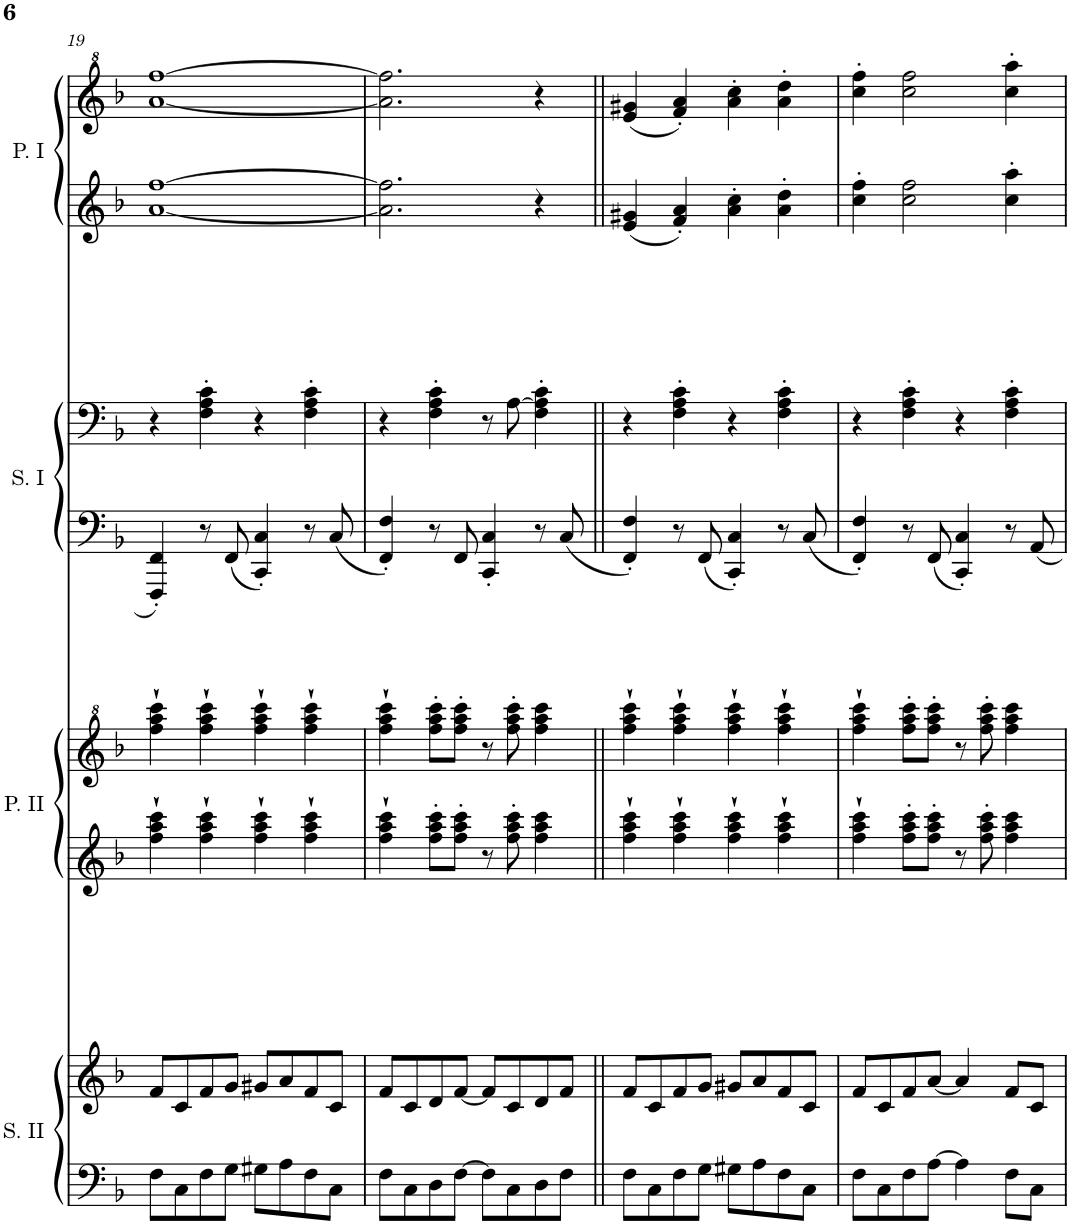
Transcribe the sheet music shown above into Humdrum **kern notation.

**kern	**kern	**kern	**kern	**kern	**kern	**kern	**kern
*part4	*part4	*part3	*part3	*part2	*part2	*part1	*part1
*staff8	*staff7	*staff6	*staff5	*staff4	*staff3	*staff2	*staff1
*I"Secondo II	*	*I"Primo II	*	*I"Secondo I	*	*I"Primo I	*
*I'S. II	*	*I'P. II	*	*I'S. I	*	*I'P. I	*
!!LO:PB:g=z
*clefF4	*clefG2	*clefG2	*clefG^2	*clefF4	*clefF4	*clefG2	*clefG^2
*k[b-]	*k[b-]	*k[b-]	*k[b-]	*k[b-]	*k[b-]	*k[b-]	*k[b-]
*M2/2	*M2/2	*M2/2	*M2/2	*M2/2	*M2/2	*M2/2	*M2/2
*met(c|)	*met(c|)	*met(c|)	*met(c|)	*met(c|)	*met(c|)	*met(c|)	*met(c|)
=19	=19	=19	=19	=19	=19	=19	=19
8F\L	8f/L	4ff\` 4aa\` 4ccc\`	4fff\` 4aaa\` 4cccc\`	4FFF/' 4FF/'	4r	[1a [1ff	[1aa [1fff
8C\	8c/	.	.	.	.	.	.
8F\	8f/	4ff\` 4aa\` 4ccc\`	4fff\` 4aaa\` 4cccc\`	8r	4F\' 4A\' 4c\'	.	.
8G\J	8g/J	.	.	8FF/	.	.	.
8G#X\L	8g#X/L	4ff\` 4aa\` 4ccc\`	4fff\` 4aaa\` 4cccc\`	4CC/' 4C/'	4r	.	.
8A\	8a/	.	.	.	.	.	.
8F\	8f/	4ff\` 4aa\` 4ccc\`	4fff\` 4aaa\` 4cccc\`	8r	4F\' 4A\' 4c\'	.	.
8C\J	8c/J	.	.	8C/	.	.	.
=20	=20	=20	=20	=20	=20	=20	=20
8F\L	8f/L	4ff\` 4aa\` 4ccc\`	4fff\` 4aaa\` 4cccc\`	4FF/' 4F/'	4r	2.a\] 2.ff\]	2.aa\] 2.fff\]
8C\	8c/	.	.	.	.	.	.
8D\	8d/	8ff\'> 8aa\'> 8ccc\'>L	8fff\'> 8aaa\'> 8cccc\'>L	8r	4F\' 4A\' 4c\'	.	.
[8F\J	[8f/J	8ff\'> 8aa\'> 8ccc\'>J	8fff\'> 8aaa\'> 8cccc\'>J	8FF/	.	.	.
8F\L]	8f/L]	8r	8r	4CC/' 4C/'	8r	.	.
8C\	8c/	8ff\'> 8aa\'> 8ccc\'>	8fff\'> 8aaa\'> 8cccc\'>	.	[8A\	.	.
8D\	8d/	4ff\ 4aa\ 4ccc\	4fff\ 4aaa\ 4cccc\	8r	4F\' 4A\]' 4c\'	4r	4r
8F\J	8f/J	.	.	8C/	.	.	.
=21||	=21||	=21||	=21||	=21||	=21||	=21||	=21||
8F\L	8f/L	4ff\` 4aa\` 4ccc\`	4fff\` 4aaa\` 4cccc\`	4FF/' 4F/'	4r	4e/ 4g#X/	(4ee/ 4gg#X/
8C\	8c/	.	.	.	.	.	.
8F\	8f/	4ff\` 4aa\` 4ccc\`	4fff\` 4aaa\` 4cccc\`	8r	4F\' 4A\' 4c\'	4f/' 4a/'	4ff/' 4aa/')
8G\J	8g/J	.	.	8FF/	.	.	.
8G#X\L	8g#X/L	4ff\` 4aa\` 4ccc\`	4fff\` 4aaa\` 4cccc\`	4CC/' 4C/'	4r	4a\' 4cc\'	4aa\' 4ccc\'
8A\	8a/	.	.	.	.	.	.
8F\	8f/	4ff\` 4aa\` 4ccc\`	4fff\` 4aaa\` 4cccc\`	8r	4F\' 4A\' 4c\'	4a\' 4dd\'	4aa\' 4ddd\'
8C\J	8c/J	.	.	8C/	.	.	.
=22	=22	=22	=22	=22	=22	=22	=22
8F\L	8f/L	4ff\` 4aa\` 4ccc\`	4fff\` 4aaa\` 4cccc\`	4FF/' 4F/'	4r	4cc\' 4ff\'	4ccc\' 4fff\'
8C\	8c/	.	.	.	.	.	.
8F\	8f/	8ff\'> 8aa\'> 8ccc\'>L	8fff\'> 8aaa\'> 8cccc\'>L	8r	4F\' 4A\' 4c\'	2cc\ 2ff\	2ccc\ 2fff\
[8A\J	[8a/J	8ff\'> 8aa\'> 8ccc\'>J	8fff\'> 8aaa\'> 8cccc\'>J	8FF/	.	.	.
4A\]	4a/]	8r	8r	4CC/' 4C/'	4r	.	.
.	.	8ff\'> 8aa\'> 8ccc\'>	8fff\'> 8aaa\'> 8cccc\'>	.	.	.	.
8F\L	8f/L	4ff\ 4aa\ 4ccc\	4fff\ 4aaa\ 4cccc\	8r	4F\' 4A\' 4c\'	4cc\' 4aa\'	4ccc\' 4aaa\'
8C\J	8c/J	.	.	8AA/	.	.	.
=	=	=	=	=	=	=	=
*-	*-	*-	*-	*-	*-	*-	*-
